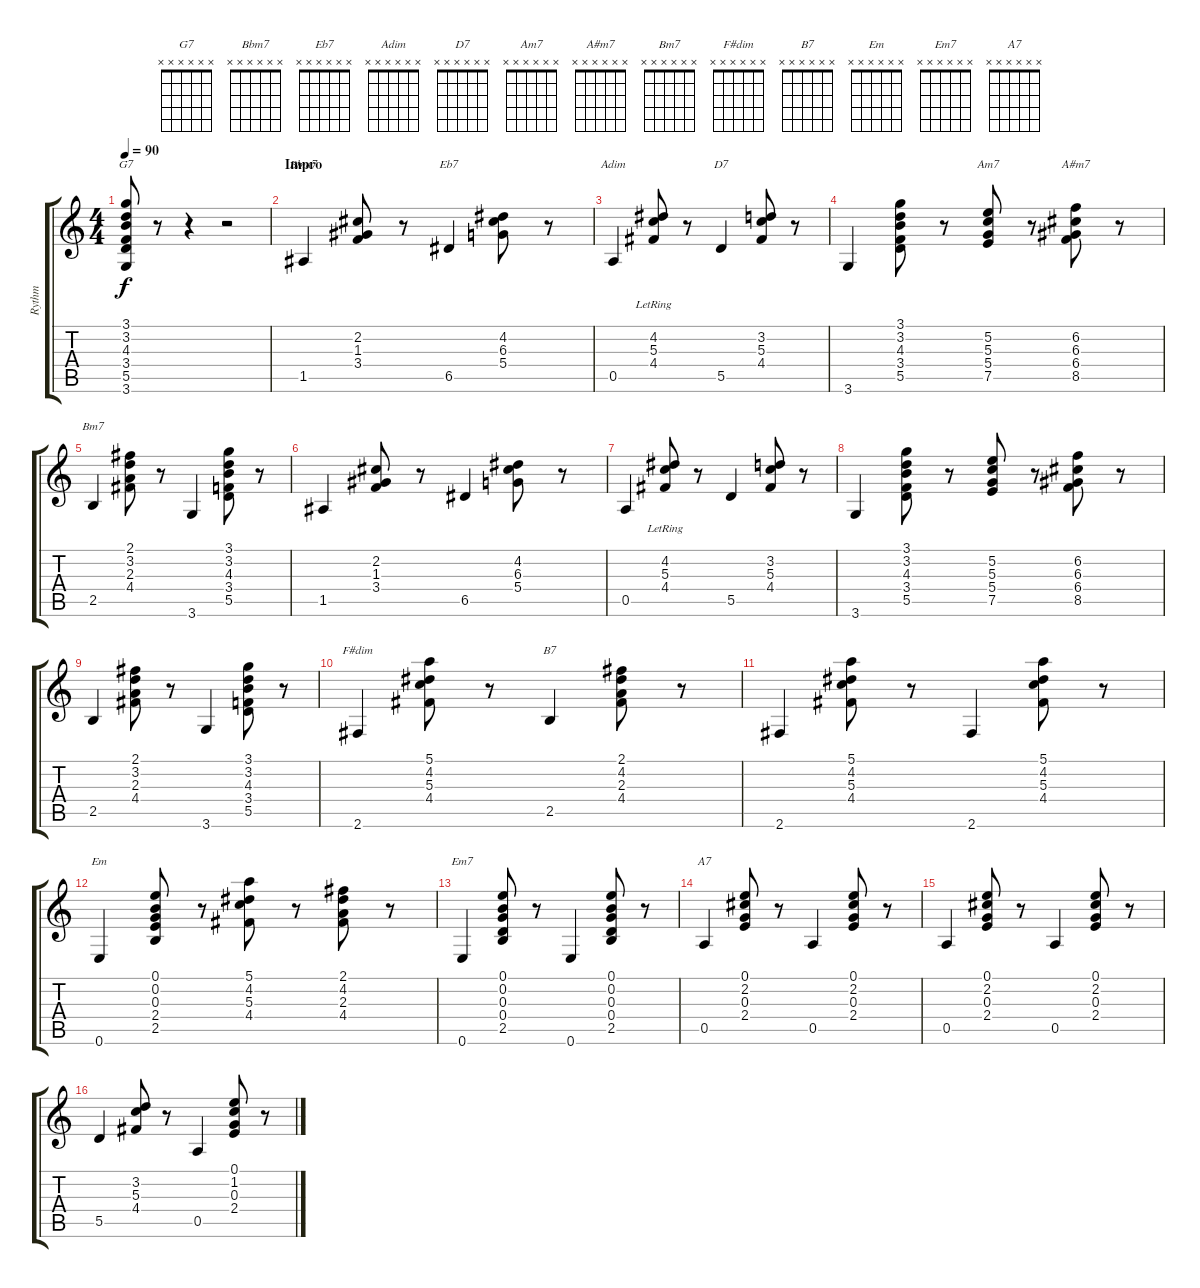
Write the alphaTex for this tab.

\track ("Rythm" "Rythm") {instrument electricguitarjazz}
\staff {score tabs}
\tuning (E4 B3 G3 D3 A2 E2) {hide}
\chord ("G7" x x x x x x) {firstfret 0}
\chord ("Bbm7" x x x x x x) {firstfret 0}
\chord ("Eb7" x x x x x x) {firstfret 0}
\chord ("Adim" x x x x x x) {firstfret 0}
\chord ("D7" x x x x x x) {firstfret 0}
\chord ("Am7" x x x x x x) {firstfret 0}
\chord ("A#m7" x x x x x x) {firstfret 0}
\chord ("Bm7" x x x x x x) {firstfret 0}
\chord ("F#dim" x x x x x x) {firstfret 0}
\chord ("B7" x x x x x x) {firstfret 0}
\chord ("Em" x x x x x x) {firstfret 0}
\chord ("Em7" x x x x x x) {firstfret 0}
\chord ("A7" x x x x x x) {firstfret 0}
\ts (4 4)
\tempo 90
\clef g2
\ks c
(3.1 3.2 4.3 3.4 5.5 3.6).8{ch "G7" dy f} r.8 r.4 r.2 |
\section ("" "Impro")
1.5.4{ch "Bbm7"} (2.2 1.3 3.4).8 r.8 6.5.4{ch "Eb7"} (4.2 6.3 5.4).8 r.8 |
0.5.4{ch "Adim"} (4.2{lr} 5.3 4.4).8 r.8 5.5.4{ch "D7"} (3.2 5.3 4.4).8 r.8 |
3.6.4 (3.1 3.2 4.3 3.4 5.5).8 r.8 (5.2 5.3 5.4 7.5).8{ch "Am7"} r.8 (6.2 6.3 6.4 8.5).8{ch "A#m7"} r.8 |
2.5.4{ch "Bm7"} (2.1 3.2 2.3 4.4).8 r.8 3.6.4 (3.1 3.2 4.3 3.4 5.5).8 r.8 |
1.5.4 (2.2 1.3 3.4).8 r.8 6.5.4 (4.2 6.3 5.4).8 r.8 |
0.5.4 (4.2{lr} 5.3 4.4).8 r.8 5.5.4 (3.2 5.3 4.4).8 r.8 |
3.6.4 (3.1 3.2 4.3 3.4 5.5).8 r.8 (5.2 5.3 5.4 7.5).8 r.8 (6.2 6.3 6.4 8.5).8 r.8 |
2.5.4 (2.1 3.2 2.3 4.4).8 r.8 3.6.4 (3.1 3.2 4.3 3.4 5.5).8 r.8 |
2.6.4{ch "F#dim"} (5.1 4.2 5.3 4.4).8 r.8 2.5.4{ch "B7"} (2.1 4.2 2.3 4.4).8 r.8 |
2.6.4 (5.1 4.2 5.3 4.4).8 r.8 2.6.4 (5.1 4.2 5.3 4.4).8 r.8 |
0.6.4{ch "Em"} (0.1 0.2 0.3 2.4 2.5).8 r.8 (5.1 4.2 5.3 4.4).8 r.8 (2.1 4.2 2.3 4.4).8 r.8 |
0.6.4{ch "Em7"} (0.1 0.2 0.3 0.4 2.5).8 r.8 0.6.4 (0.1 0.2 0.3 0.4 2.5).8 r.8 |
0.5.4{ch "A7"} (0.1 2.2 0.3 2.4).8 r.8 0.5.4 (0.1 2.2 0.3 2.4).8 r.8 |
0.5.4 (0.1 2.2 0.3 2.4).8 r.8 0.5.4 (0.1 2.2 0.3 2.4).8 r.8 |
5.5.4 (3.2 5.3 4.4).8 r.8 0.5.4 (0.1 1.2 0.3 2.4).8 r.8
